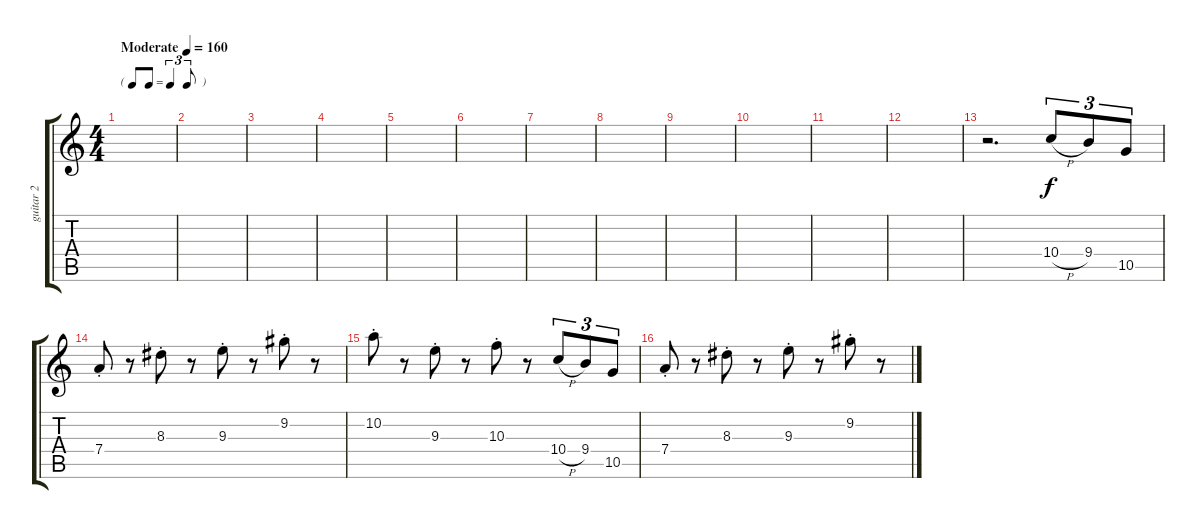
\track ("guitar 2" "guitar 2") {instrument overdrivenguitar}
\staff {score tabs}
\tuning (E4 B3 G3 D3 A2 D2) {hide}
\ts (4 4)
\tf triplet8th
\tempo (160 "Moderate")
\clef g2
\ks c
|
|
|
|
|
|
|
|
|
|
|
|
r.2{d} 10.4{h}.8{tu (3 2)} 9.4.8{tu (3 2)} 10.5.8{tu (3 2)} |
7.4{st}.8 r.8 8.3{st}.8 r.8 9.3{st}.8 r.8 9.2{st}.8 r.8 |
10.2{st}.8 r.8 9.3{st}.8 r.8 10.3{st}.8 r.8 10.4{h}.8{tu (3 2)} 9.4.8{tu (3 2)} 10.5.8{tu (3 2)} |
7.4{st}.8 r.8 8.3{st}.8 r.8 9.3{st}.8 r.8 9.2{st}.8 r.8
